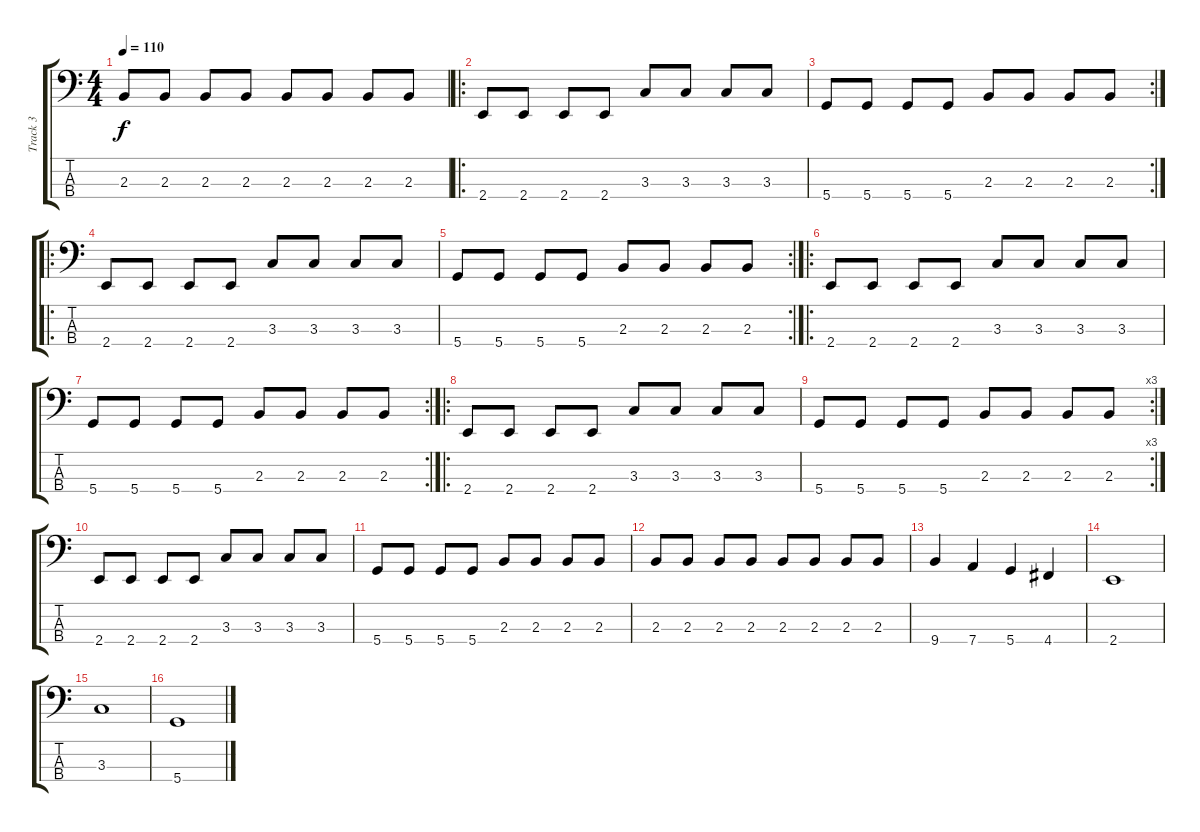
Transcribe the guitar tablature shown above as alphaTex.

\track ("Track 3" "Track 3") {instrument electricbassfinger}
\staff {score tabs}
\tuning (G2 D2 A1 D1) {hide}
\ts (4 4)
\tempo 110
\clef f4
\ks c
2.3.8{dy f} 2.3.8 2.3.8 2.3.8 2.3.8 2.3.8 2.3.8 2.3.8 |
\ro
2.4.8 2.4.8 2.4.8 2.4.8 3.3.8 3.3.8 3.3.8 3.3.8 |
\rc 2
5.4.8 5.4.8 5.4.8 5.4.8 2.3.8 2.3.8 2.3.8 2.3.8 |
\ro
2.4.8 2.4.8 2.4.8 2.4.8 3.3.8 3.3.8 3.3.8 3.3.8 |
\rc 2
5.4.8 5.4.8 5.4.8 5.4.8 2.3.8 2.3.8 2.3.8 2.3.8 |
\ro
2.4.8 2.4.8 2.4.8 2.4.8 3.3.8 3.3.8 3.3.8 3.3.8 |
\rc 2
5.4.8 5.4.8 5.4.8 5.4.8 2.3.8 2.3.8 2.3.8 2.3.8 |
\ro
2.4.8 2.4.8 2.4.8 2.4.8 3.3.8 3.3.8 3.3.8 3.3.8 |
\rc 3
5.4.8 5.4.8 5.4.8 5.4.8 2.3.8 2.3.8 2.3.8 2.3.8 |
2.4.8 2.4.8 2.4.8 2.4.8 3.3.8 3.3.8 3.3.8 3.3.8 |
5.4.8 5.4.8 5.4.8 5.4.8 2.3.8 2.3.8 2.3.8 2.3.8 |
2.3.8 2.3.8 2.3.8 2.3.8 2.3.8 2.3.8 2.3.8 2.3.8 |
9.4.4 7.4.4 5.4.4 4.4.4 |
2.4.1 |
3.3.1 |
5.4.1
